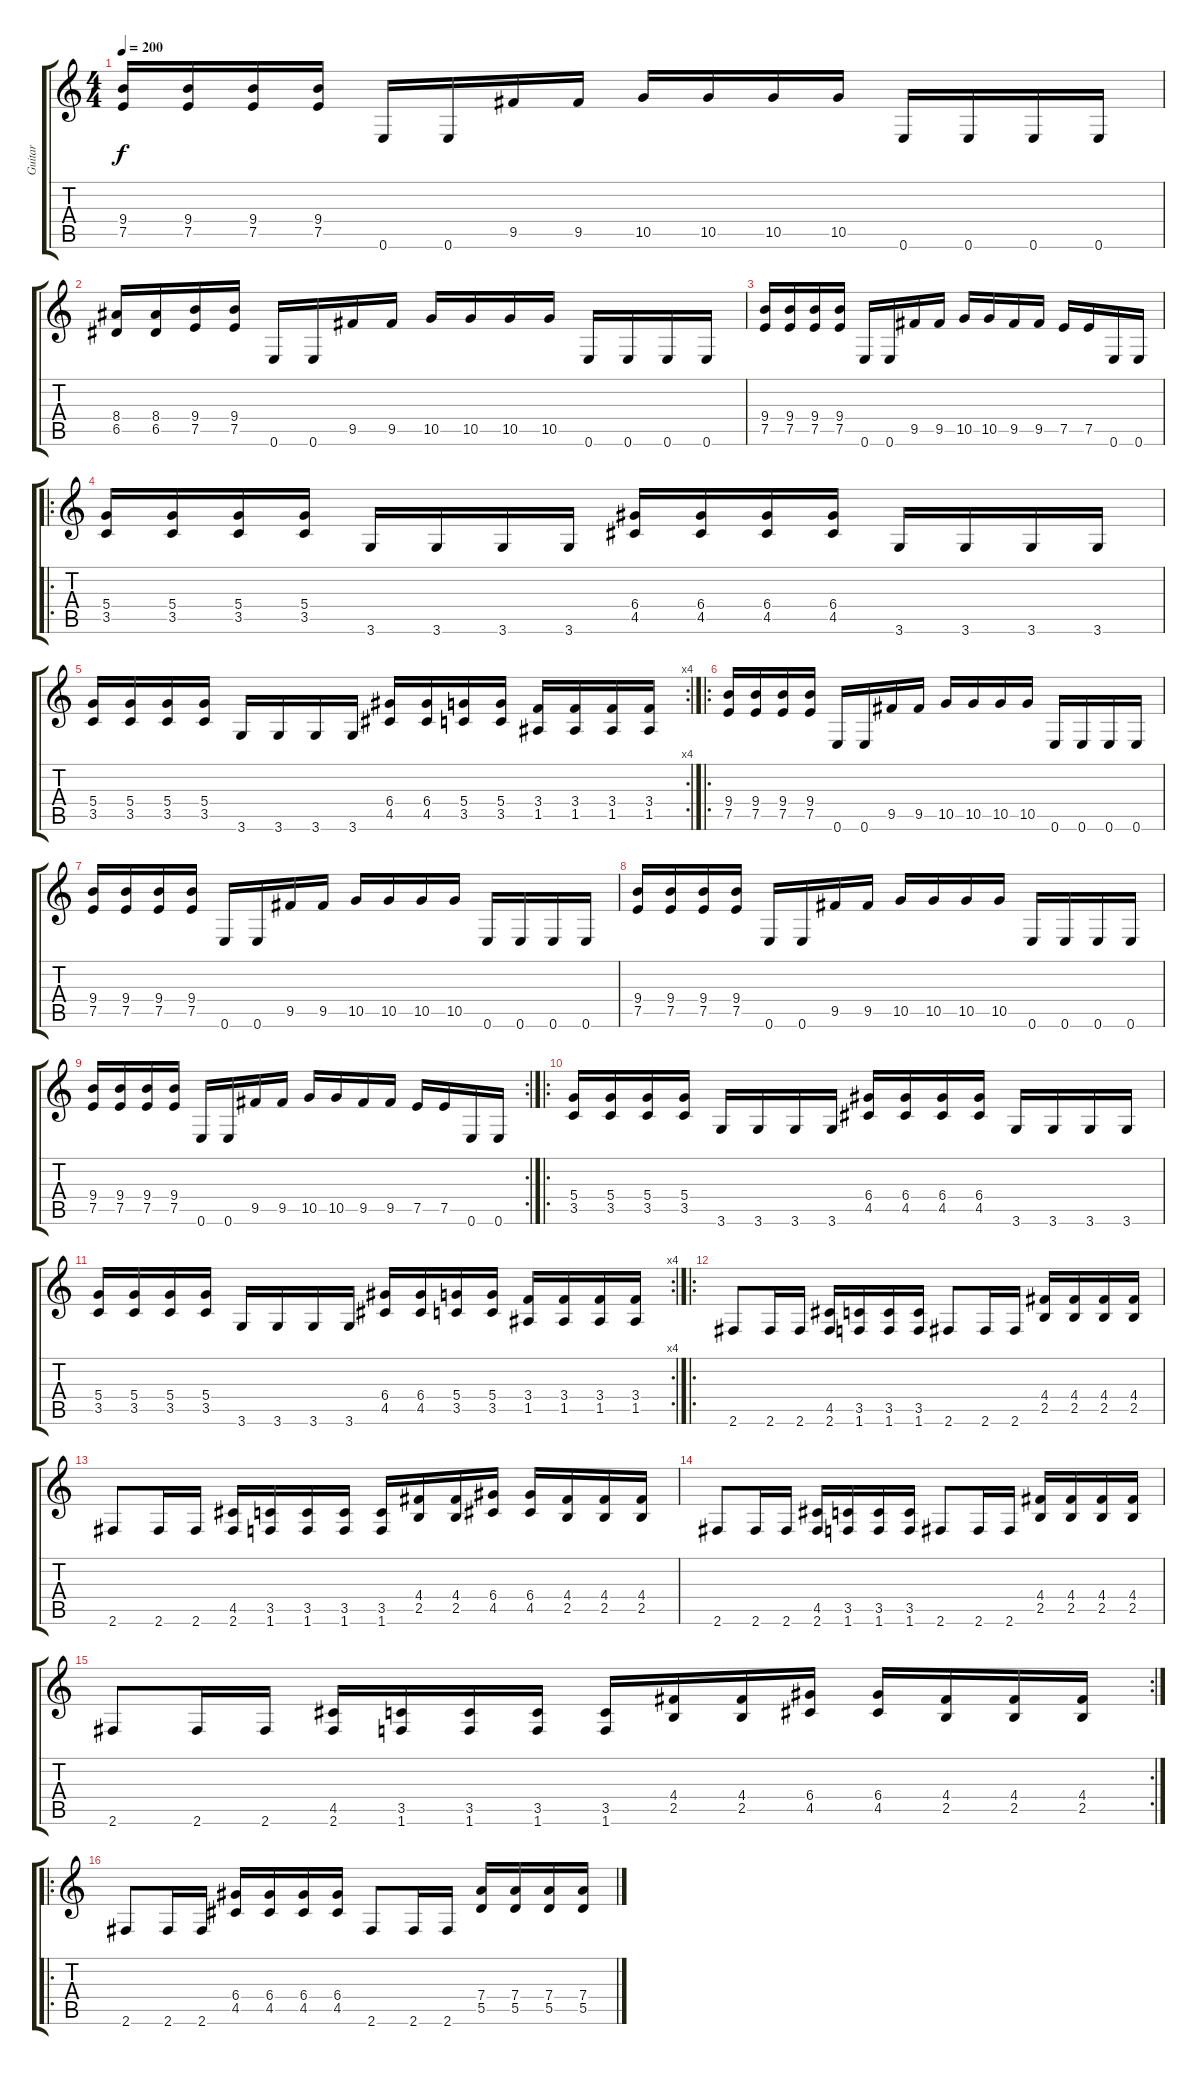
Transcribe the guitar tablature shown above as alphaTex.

\track ("Guitar" "Guitar") {instrument distortionguitar}
\staff {score tabs}
\tuning (E4 B3 G3 D3 A2 E2) {hide}
\ts (4 4)
\tempo 200
\clef g2
\ks c
(9.4 7.5).16{dy f} (9.4 7.5).16 (9.4 7.5).16 (9.4 7.5).16 0.6.16 0.6.16 9.5.16 9.5.16 10.5.16 10.5.16 10.5.16 10.5.16 0.6.16 0.6.16 0.6.16 0.6.16 |
(8.4 6.5).16 (8.4 6.5).16 (9.4 7.5).16 (9.4 7.5).16 0.6.16 0.6.16 9.5.16 9.5.16 10.5.16 10.5.16 10.5.16 10.5.16 0.6.16 0.6.16 0.6.16 0.6.16 |
(9.4 7.5).16 (9.4 7.5).16 (9.4 7.5).16 (9.4 7.5).16 0.6.16 0.6.16 9.5.16 9.5.16 10.5.16 10.5.16 9.5.16 9.5.16 7.5.16 7.5.16 0.6.16 0.6.16 |
\ro
(5.4 3.5).16 (5.4 3.5).16 (5.4 3.5).16 (5.4 3.5).16 3.6.16 3.6.16 3.6.16 3.6.16 (6.4 4.5).16 (6.4 4.5).16 (6.4 4.5).16 (6.4 4.5).16 3.6.16 3.6.16 3.6.16 3.6.16 |
\rc 4
(5.4 3.5).16 (5.4 3.5).16 (5.4 3.5).16 (5.4 3.5).16 3.6.16 3.6.16 3.6.16 3.6.16 (6.4 4.5).16 (6.4 4.5).16 (5.4 3.5).16 (5.4 3.5).16 (3.4 1.5).16 (3.4 1.5).16 (3.4 1.5).16 (3.4 1.5).16 |
\ro
(9.4 7.5).16 (9.4 7.5).16 (9.4 7.5).16 (9.4 7.5).16 0.6.16 0.6.16 9.5.16 9.5.16 10.5.16 10.5.16 10.5.16 10.5.16 0.6.16 0.6.16 0.6.16 0.6.16 |
(9.4 7.5).16 (9.4 7.5).16 (9.4 7.5).16 (9.4 7.5).16 0.6.16 0.6.16 9.5.16 9.5.16 10.5.16 10.5.16 10.5.16 10.5.16 0.6.16 0.6.16 0.6.16 0.6.16 |
(9.4 7.5).16 (9.4 7.5).16 (9.4 7.5).16 (9.4 7.5).16 0.6.16 0.6.16 9.5.16 9.5.16 10.5.16 10.5.16 10.5.16 10.5.16 0.6.16 0.6.16 0.6.16 0.6.16 |
\rc 2
(9.4 7.5).16 (9.4 7.5).16 (9.4 7.5).16 (9.4 7.5).16 0.6.16 0.6.16 9.5.16 9.5.16 10.5.16 10.5.16 9.5.16 9.5.16 7.5.16 7.5.16 0.6.16 0.6.16 |
\ro
(5.4 3.5).16 (5.4 3.5).16 (5.4 3.5).16 (5.4 3.5).16 3.6.16 3.6.16 3.6.16 3.6.16 (6.4 4.5).16 (6.4 4.5).16 (6.4 4.5).16 (6.4 4.5).16 3.6.16 3.6.16 3.6.16 3.6.16 |
\rc 4
(5.4 3.5).16 (5.4 3.5).16 (5.4 3.5).16 (5.4 3.5).16 3.6.16 3.6.16 3.6.16 3.6.16 (6.4 4.5).16 (6.4 4.5).16 (5.4 3.5).16 (5.4 3.5).16 (3.4 1.5).16 (3.4 1.5).16 (3.4 1.5).16 (3.4 1.5).16 |
\ro
2.6.8 2.6.16 2.6.16 (4.5 2.6).16 (3.5 1.6).16 (3.5 1.6).16 (3.5 1.6).16 2.6.8 2.6.16 2.6.16 (4.4 2.5).16 (4.4 2.5).16 (4.4 2.5).16 (4.4 2.5).16 |
2.6.8 2.6.16 2.6.16 (4.5 2.6).16 (3.5 1.6).16 (3.5 1.6).16 (3.5 1.6).16 (3.5 1.6).16 (4.4 2.5).16 (4.4 2.5).16 (6.4 4.5).16 (6.4 4.5).16 (4.4 2.5).16 (4.4 2.5).16 (4.4 2.5).16 |
2.6.8 2.6.16 2.6.16 (4.5 2.6).16 (3.5 1.6).16 (3.5 1.6).16 (3.5 1.6).16 2.6.8 2.6.16 2.6.16 (4.4 2.5).16 (4.4 2.5).16 (4.4 2.5).16 (4.4 2.5).16 |
\rc 2
2.6.8 2.6.16 2.6.16 (4.5 2.6).16 (3.5 1.6).16 (3.5 1.6).16 (3.5 1.6).16 (3.5 1.6).16 (4.4 2.5).16 (4.4 2.5).16 (6.4 4.5).16 (6.4 4.5).16 (4.4 2.5).16 (4.4 2.5).16 (4.4 2.5).16 |
\ro
2.6.8 2.6.16 2.6.16 (6.4 4.5).16 (6.4 4.5).16 (6.4 4.5).16 (6.4 4.5).16 2.6.8 2.6.16 2.6.16 (7.4 5.5).16 (7.4 5.5).16 (7.4 5.5).16 (7.4 5.5).16
